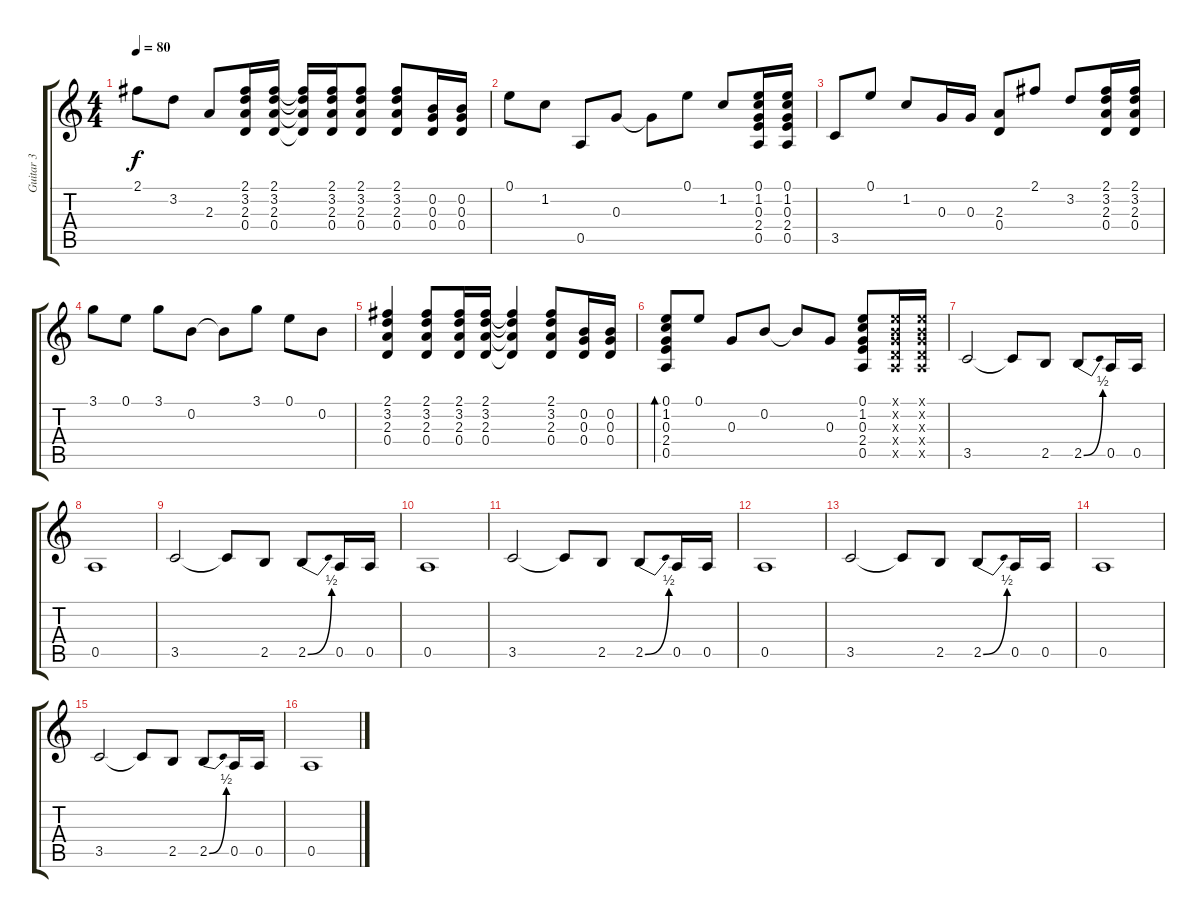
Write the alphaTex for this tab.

\track ("Guitar 3" "Guitar 3") {instrument distortionguitar}
\staff {score tabs}
\tuning (E4 B3 G3 D3 A2 E2) {hide}
\ts (4 4)
\tempo 80
\clef g2
\ks c
2.1.8{dy f} 3.2.8 2.3.8 (2.1 3.2 2.3 0.4).16 (2.1 3.2 2.3 0.4).16 (2.1{t} 3.2{t} 2.3{t} 0.4{t}).16 (2.1 3.2 2.3 0.4).16 (2.1 3.2 2.3 0.4).8 (2.1 3.2 2.3 0.4).8 (0.2 0.3 0.4).16 (0.2 0.3 0.4).16 |
0.1.8 1.2.8 0.5.8 0.3.8 0.3{t}.8 0.1.8 1.2.8 (0.1 1.2 0.3 2.4 0.5).16 (0.1 1.2 0.3 2.4 0.5).16 |
3.5.8 0.1.8 1.2.8 0.3.16 0.3.16 (2.3 0.4).8 2.1.8 3.2.8 (2.1 3.2 2.3 0.4).16 (2.1 3.2 2.3 0.4).16 |
3.1.8 0.1.8 3.1.8 0.2.8 0.2{t}.8 3.1.8 0.1.8 0.2.8 |
(2.1 3.2 2.3 0.4).4 (2.1 3.2 2.3 0.4).8 (2.1 3.2 2.3 0.4).16 (2.1 3.2 2.3 0.4).16 (2.1{t} 3.2{t} 2.3{t} 0.4{t}).4 (2.1 3.2 2.3 0.4).8 (0.2 0.3 0.4).16 (0.2 0.3 0.4).16 |
(0.1 1.2 0.3 2.4 0.5).8{bd 60} 0.1.8 0.3.8 0.2.8 0.2{t}.8 0.3.8 (0.1 1.2 0.3 2.4 0.5).8 (0.1{x} 0.2{x} 0.3{x} 0.4{x} 0.5{x}).16 (0.1{x} 0.2{x} 0.3{x} 0.4{x} 0.5{x}).16 |
3.5.2 3.5{t}.8 2.5.8 2.5{be (bend 0 0 60 2)}.8 0.5.16 0.5.16 |
0.5.1 |
3.5.2 3.5{t}.8 2.5.8 2.5{be (bend 0 0 60 2)}.8 0.5.16 0.5.16 |
0.5.1 |
3.5.2 3.5{t}.8 2.5.8 2.5{be (bend 0 0 60 2)}.8 0.5.16 0.5.16 |
0.5.1 |
3.5.2 3.5{t}.8 2.5.8 2.5{be (bend 0 0 60 2)}.8 0.5.16 0.5.16 |
0.5.1 |
3.5.2 3.5{t}.8 2.5.8 2.5{be (bend 0 0 60 2)}.8 0.5.16 0.5.16 |
0.5.1
